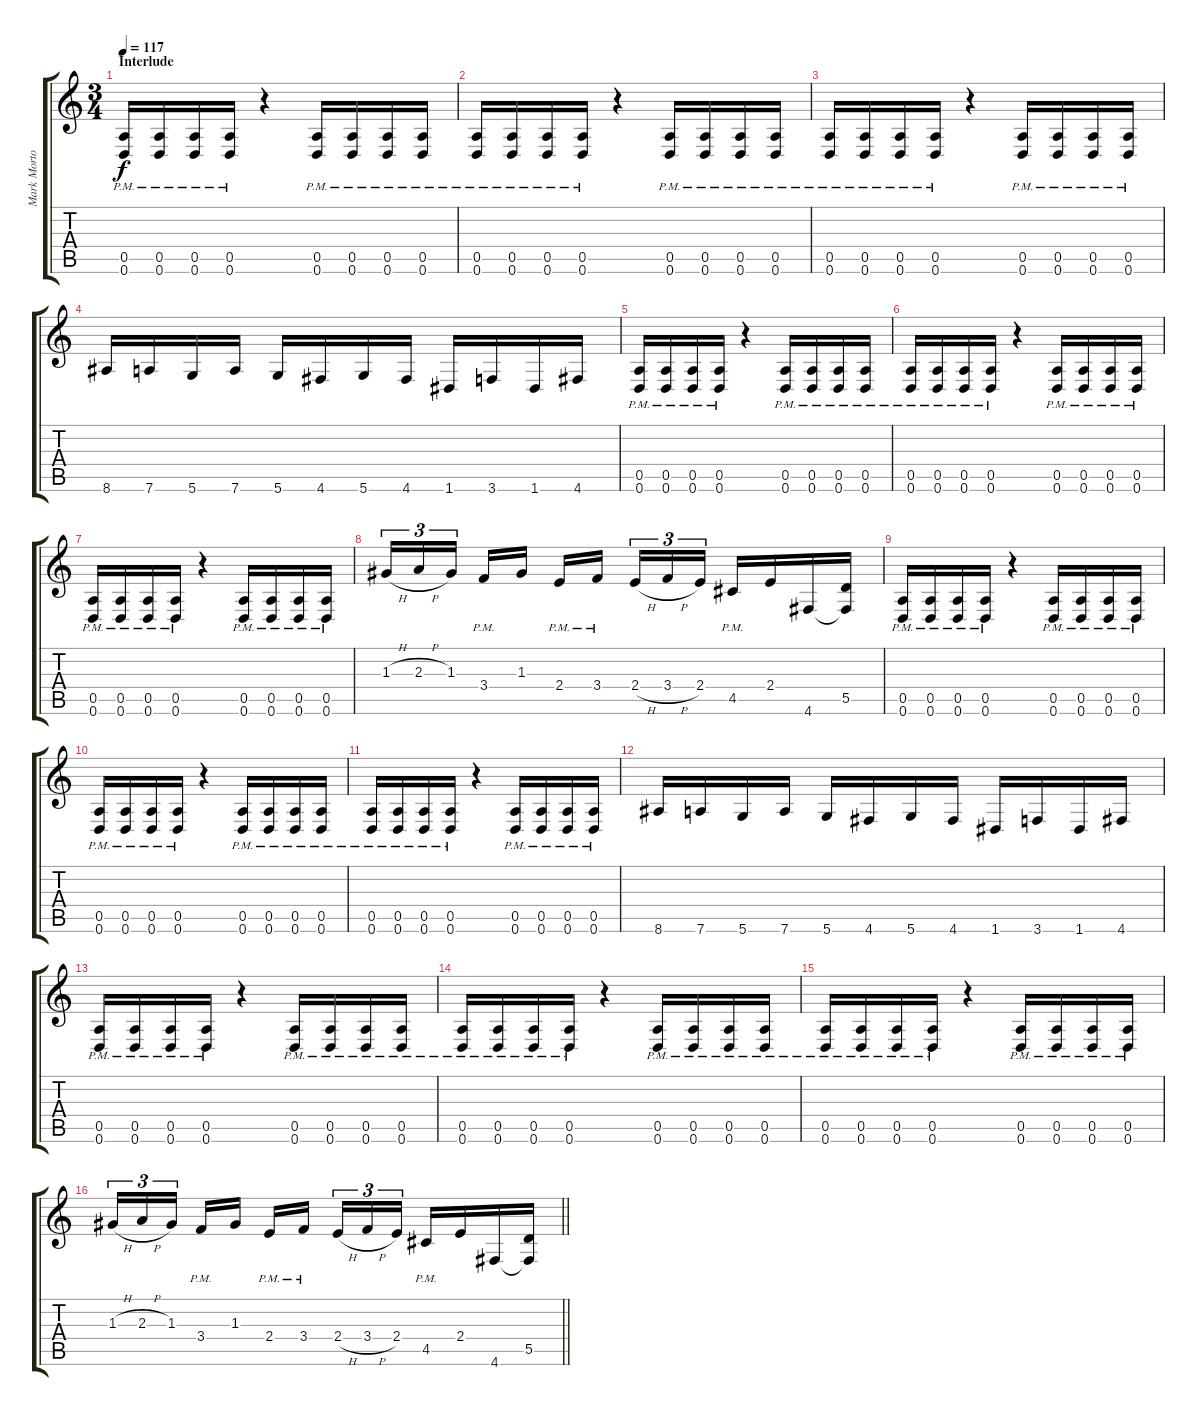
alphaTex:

\track ("Mark Morton" "Mark Morto") {instrument distortionguitar}
\staff {score tabs}
\tuning (E4 B3 G3 D3 A2 D2) {hide}
\ts (3 4)
\section ("" "Interlude")
\tempo 117
\clef g2
\ks c
(0.5{pm} 0.6{pm}).16{dy f} (0.5{pm} 0.6{pm}).16 (0.5{pm} 0.6{pm}).16 (0.5{pm} 0.6{pm}).16 r.4 (0.5{pm} 0.6{pm}).16 (0.5{pm} 0.6{pm}).16 (0.5{pm} 0.6{pm}).16 (0.5{pm} 0.6{pm}).16 |
(0.5{pm} 0.6{pm}).16 (0.5{pm} 0.6{pm}).16 (0.5{pm} 0.6{pm}).16 (0.5{pm} 0.6{pm}).16 r.4 (0.5{pm} 0.6{pm}).16 (0.5{pm} 0.6{pm}).16 (0.5{pm} 0.6{pm}).16 (0.5{pm} 0.6{pm}).16 |
(0.5{pm} 0.6{pm}).16 (0.5{pm} 0.6{pm}).16 (0.5{pm} 0.6{pm}).16 (0.5{pm} 0.6{pm}).16 r.4 (0.5{pm} 0.6{pm}).16 (0.5{pm} 0.6{pm}).16 (0.5{pm} 0.6{pm}).16 (0.5{pm} 0.6{pm}).16 |
8.6.16 7.6.16 5.6.16 7.6.16 5.6.16 4.6.16 5.6.16 4.6.16 1.6.16 3.6.16 1.6.16 4.6.16 |
(0.5{pm} 0.6{pm}).16 (0.5{pm} 0.6{pm}).16 (0.5{pm} 0.6{pm}).16 (0.5{pm} 0.6{pm}).16 r.4 (0.5{pm} 0.6{pm}).16 (0.5{pm} 0.6{pm}).16 (0.5{pm} 0.6{pm}).16 (0.5{pm} 0.6{pm}).16 |
(0.5{pm} 0.6{pm}).16 (0.5{pm} 0.6{pm}).16 (0.5{pm} 0.6{pm}).16 (0.5{pm} 0.6{pm}).16 r.4 (0.5{pm} 0.6{pm}).16 (0.5{pm} 0.6{pm}).16 (0.5{pm} 0.6{pm}).16 (0.5{pm} 0.6{pm}).16 |
(0.5{pm} 0.6{pm}).16 (0.5{pm} 0.6{pm}).16 (0.5{pm} 0.6{pm}).16 (0.5{pm} 0.6{pm}).16 r.4 (0.5{pm} 0.6{pm}).16 (0.5{pm} 0.6{pm}).16 (0.5{pm} 0.6{pm}).16 (0.5{pm} 0.6{pm}).16 |
1.3{h}.16{tu (3 2)} 2.3{h}.16{tu (3 2)} 1.3.16{tu (3 2) beam splitsecondary} 3.4{pm}.16 1.3.16 2.4{pm}.16 3.4{pm}.16{beam splitsecondary} 2.4{h}.16{tu (3 2)} 3.4{h}.16{tu (3 2)} 2.4.16{tu (3 2)} 4.5{pm}.16 2.4.16 4.6.16 (5.5 4.6{t}).16 |
(0.5{pm} 0.6{pm}).16 (0.5{pm} 0.6{pm}).16 (0.5{pm} 0.6{pm}).16 (0.5{pm} 0.6{pm}).16 r.4 (0.5{pm} 0.6{pm}).16 (0.5{pm} 0.6{pm}).16 (0.5{pm} 0.6{pm}).16 (0.5{pm} 0.6{pm}).16 |
(0.5{pm} 0.6{pm}).16 (0.5{pm} 0.6{pm}).16 (0.5{pm} 0.6{pm}).16 (0.5{pm} 0.6{pm}).16 r.4 (0.5{pm} 0.6{pm}).16 (0.5{pm} 0.6{pm}).16 (0.5{pm} 0.6{pm}).16 (0.5{pm} 0.6{pm}).16 |
(0.5{pm} 0.6{pm}).16 (0.5{pm} 0.6{pm}).16 (0.5{pm} 0.6{pm}).16 (0.5{pm} 0.6{pm}).16 r.4 (0.5{pm} 0.6{pm}).16 (0.5{pm} 0.6{pm}).16 (0.5{pm} 0.6{pm}).16 (0.5{pm} 0.6{pm}).16 |
8.6.16 7.6.16 5.6.16 7.6.16 5.6.16 4.6.16 5.6.16 4.6.16 1.6.16 3.6.16 1.6.16 4.6.16 |
(0.5{pm} 0.6{pm}).16 (0.5{pm} 0.6{pm}).16 (0.5{pm} 0.6{pm}).16 (0.5{pm} 0.6{pm}).16 r.4 (0.5{pm} 0.6{pm}).16 (0.5{pm} 0.6{pm}).16 (0.5{pm} 0.6{pm}).16 (0.5{pm} 0.6{pm}).16 |
(0.5{pm} 0.6{pm}).16 (0.5{pm} 0.6{pm}).16 (0.5{pm} 0.6{pm}).16 (0.5{pm} 0.6{pm}).16 r.4 (0.5{pm} 0.6{pm}).16 (0.5{pm} 0.6{pm}).16 (0.5{pm} 0.6{pm}).16 (0.5{pm} 0.6{pm}).16 |
(0.5{pm} 0.6{pm}).16 (0.5{pm} 0.6{pm}).16 (0.5{pm} 0.6{pm}).16 (0.5{pm} 0.6{pm}).16 r.4 (0.5{pm} 0.6{pm}).16 (0.5{pm} 0.6{pm}).16 (0.5{pm} 0.6{pm}).16 (0.5{pm} 0.6{pm}).16 |
\barLineRight lightlight
1.3{h}.16{tu (3 2)} 2.3{h}.16{tu (3 2)} 1.3.16{tu (3 2) beam splitsecondary} 3.4{pm}.16 1.3.16 2.4{pm}.16 3.4{pm}.16{beam splitsecondary} 2.4{h}.16{tu (3 2)} 3.4{h}.16{tu (3 2)} 2.4.16{tu (3 2)} 4.5{pm}.16 2.4.16 4.6.16 (5.5 4.6{t}).16
